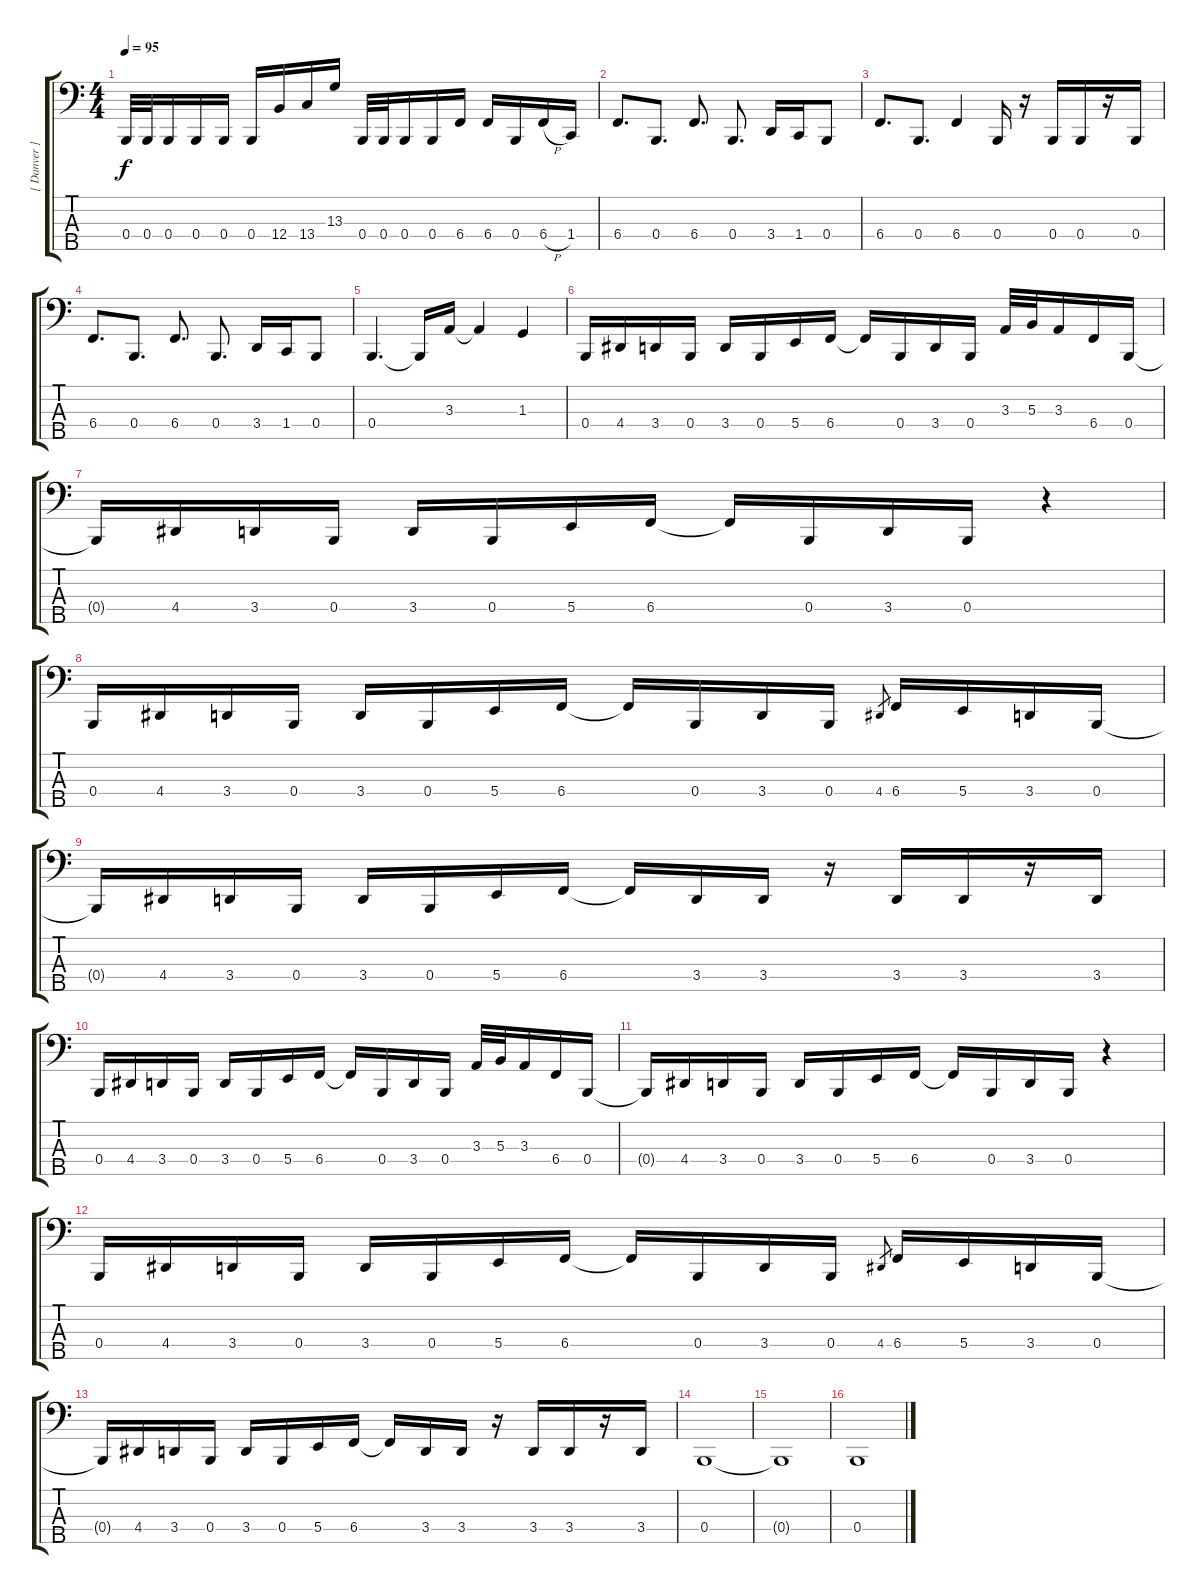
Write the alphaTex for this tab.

\track ("[ Danver ]" "[ Danver ]") {instrument electricbassfinger}
\staff {score tabs}
\tuning (E2 B1 Gb1 B0 Ab0) {hide}
\ts (4 4)
\tempo 95
\clef f4
\ks c
0.4.32{dy f} 0.4.32 0.4.16 0.4.16 0.4.16 0.4.16 12.4.16 13.4.16 13.3.16 0.4.32 0.4.32 0.4.16 0.4.16 6.4.16 6.4.16 0.4.16 6.4{h}.16 1.4.16 |
6.4.8{d} 0.4.8{d} 6.4.8{d} 0.4.8{d} 3.4.16 1.4.16 0.4.8 |
6.4.8{d} 0.4.8{d} 6.4.4 0.4.16 r.16 0.4.16 0.4.16 r.16 0.4.16 |
6.4.8{d} 0.4.8{d} 6.4.8{d} 0.4.8{d} 3.4.16 1.4.16 0.4.8 |
0.4.4{d} 0.4{t}.16 3.3.16 3.3{t}.4 1.3.4 |
0.4.16 4.4.16 3.4.16 0.4.16 3.4.16 0.4.16 5.4.16 6.4.16 6.4{t}.16 0.4.16 3.4.16 0.4.16 3.3.32 5.3.32 3.3.16 6.4.16 0.4.16 |
0.4{t}.16 4.4.16 3.4.16 0.4.16 3.4.16 0.4.16 5.4.16 6.4.16 6.4{t}.16 0.4.16 3.4.16 0.4.16 r.4 |
0.4.16 4.4.16 3.4.16 0.4.16 3.4.16 0.4.16 5.4.16 6.4.16 6.4{t}.16 0.4.16 3.4.16 0.4.16 4.4.8{gr} 6.4.16 5.4.16 3.4.16 0.4.16 |
0.4{t}.16 4.4.16 3.4.16 0.4.16 3.4.16 0.4.16 5.4.16 6.4.16 6.4{t}.16 3.4.16 3.4.16 r.16 3.4.16 3.4.16 r.16 3.4.16 |
0.4.16 4.4.16 3.4.16 0.4.16 3.4.16 0.4.16 5.4.16 6.4.16 6.4{t}.16 0.4.16 3.4.16 0.4.16 3.3.32 5.3.32 3.3.16 6.4.16 0.4.16 |
0.4{t}.16 4.4.16 3.4.16 0.4.16 3.4.16 0.4.16 5.4.16 6.4.16 6.4{t}.16 0.4.16 3.4.16 0.4.16 r.4 |
0.4.16 4.4.16 3.4.16 0.4.16 3.4.16 0.4.16 5.4.16 6.4.16 6.4{t}.16 0.4.16 3.4.16 0.4.16 4.4.8{gr} 6.4.16 5.4.16 3.4.16 0.4.16 |
0.4{t}.16 4.4.16 3.4.16 0.4.16 3.4.16 0.4.16 5.4.16 6.4.16 6.4{t}.16 3.4.16 3.4.16 r.16 3.4.16 3.4.16 r.16 3.4.16 |
0.4.1 |
0.4{t}.1 |
0.4.1
